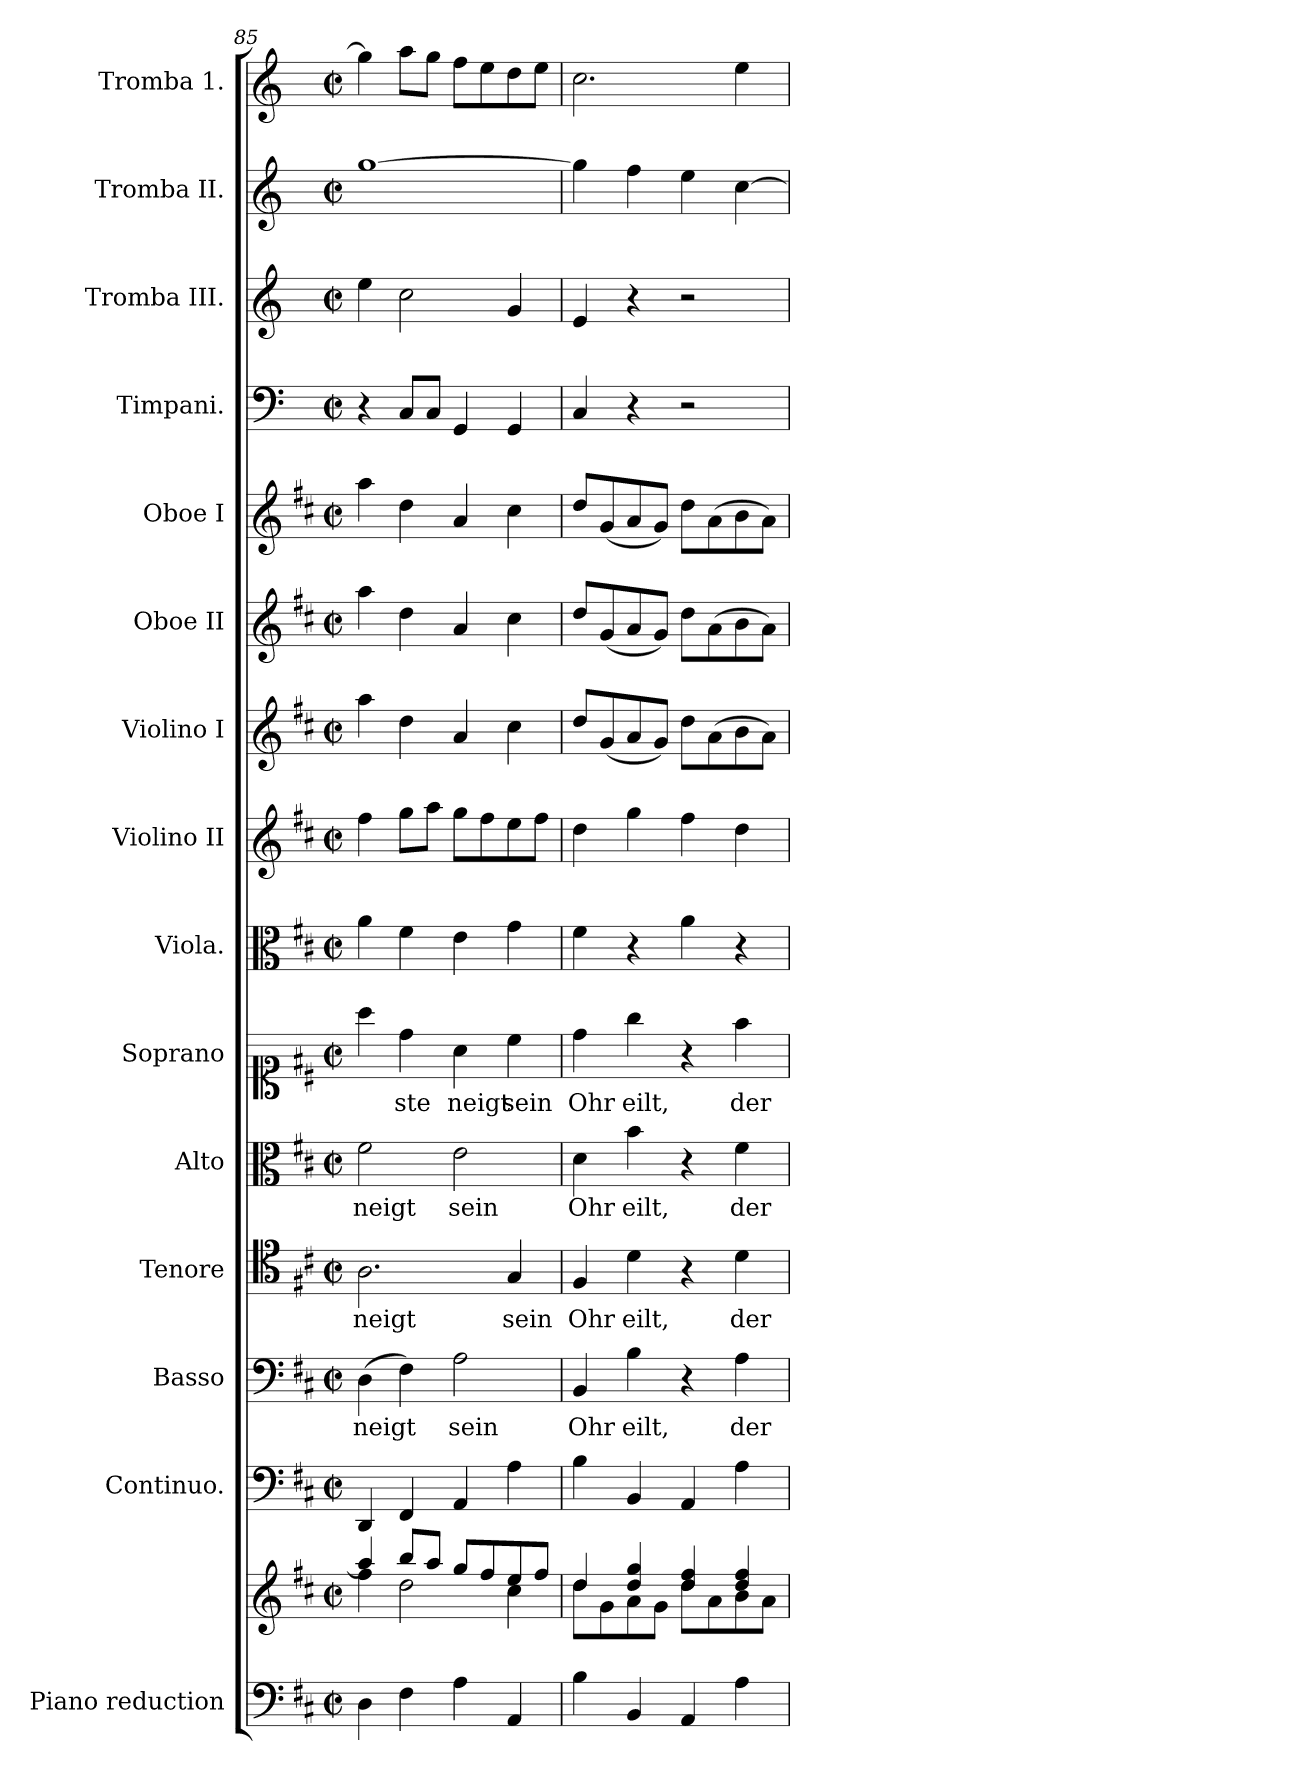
**kern	**kern	**kern	**kern	**text	**kern	**text	**kern	**text	**kern	**text	**kern	**kern	**kern	**kern	**kern	**kern	**kern	**kern	**kern
*part15	*part15	*part14	*part13	*part13	*part12	*part12	*part11	*part11	*part10	*part10	*part9	*part8	*part7	*part6	*part5	*part4	*part3	*part2	*part1
*staff16	*staff15	*staff14	*staff13	*staff13	*staff12	*staff12	*staff11	*staff11	*staff10	*staff10	*staff9	*staff8	*staff7	*staff6	*staff5	*staff4	*staff3	*staff2	*staff1
*I"Piano reduction	*	*I"Continuo.	*I"Basso	*	*I"Tenore	*	*I"Alto	*	*I"Soprano	*	*I"Viola.	*I"Violino II	*I"Violino I	*I"Oboe II	*I"Oboe I	*I"Timpani.	*I"Tromba III.	*I"Tromba II.	*I"Tromba 1.
*I'Pno	*	*	*	*	*	*	*	*	*	*	*I'Vla	*	*I'Vln	*I'Ob	*I'Ob	*I'Timp	*	*	*
*clefF4	*clefG2	*clefF4	*clefF4	*	*clefC4	*	*clefC3	*	*clefC1	*	*clefC3	*clefG2	*clefG2	*clefG2	*clefG2	*clefF4	*clefG2	*clefG2	*clefG2
*	*	*	*	*	*	*	*	*	*	*	*	*	*	*	*	*ITrd-1c-2	*ITrd-1c-2	*ITrd-1c-2	*ITrd-1c-2
*k[f#c#]	*k[f#c#]	*k[f#c#]	*k[f#c#]	*	*k[f#c#]	*	*k[f#c#]	*	*k[f#c#]	*	*k[f#c#]	*k[f#c#]	*k[f#c#]	*k[f#c#]	*k[f#c#]	*k[f#c#]	*k[f#c#]	*k[f#c#]	*k[f#c#]
*M2/2	*M2/2	*M2/2	*M2/2	*	*M2/2	*	*M2/2	*	*M2/2	*	*M2/2	*M2/2	*M2/2	*M2/2	*M2/2	*M2/2	*M2/2	*M2/2	*M2/2
*met(c|)	*met(c|)	*met(c|)	*met(c|)	*	*met(c|)	*	*met(c|)	*	*met(c|)	*	*met(c|)	*met(c|)	*met(c|)	*met(c|)	*met(c|)	*met(c|)	*met(c|)	*met(c|)	*met(c|)
=85	=85	=85	=85	=85	=85	=85	=85	=85	=85	=85	=85	=85	=85	=85	=85	=85	=85	=85	=85
*	*^	*	*	*	*	*	*	*	*	*	*	*	*	*	*	*	*	*	*
!	!	!	!	!	!LO:LY:b	!	!LO:LY:b	!	!LO:LY:b	!	!	!	!	!	!	!	!	!	!	!
4D\	4aa/]	4ff#\	4DD/	(4D\	neigt	2.A\	neigt	2f#\	neigt	4aa\	.	4a\	4ff#\	4aa\	4aa\	4aa\	4r	4ff#\	[1aa	4aa\]
!	!	!	!	!	!	!	!	!	!	!	!LO:LY:b	!	!	!	!	!	!	!	!	!
4F#\	8bb/L	2dd\	4FF#/	4F#\)	.	.	.	.	.	4dd\	-ste	4f#\	8gg\L	4dd\	4dd\	4dd\	8D/L	2dd\	.	8bb\L
.	8aa/J	.	.	.	.	.	.	.	.	.	.	.	8aa\J	.	.	.	8D/J	.	.	8aa\J
!	!	!	!	!	!LO:LY:b	!	!	!	!LO:LY:b	!	!LO:LY:b	!	!	!	!	!	!	!	!	!
4A\	8gg/L	.	4AA/	2A\	sein	.	.	2e\	sein	4a\	neigt	4e\	8gg\L	4a/	4a/	4a/	4AA/	.	.	8gg\L
.	8ff#/	.	.	.	.	.	.	.	.	.	.	.	8ff#\	.	.	.	.	.	.	8ff#\
!	!	!	!	!	!	!	!LO:LY:b	!	!	!	!LO:LY:b	!	!	!	!	!	!	!	!	!
4AA/	8ee/	4cc#\	4A\	.	.	4G/	sein	.	.	4cc#\	sein	4g\	8ee\	4cc#\	4cc#\	4cc#\	4AA/	4a/	.	8ee\
.	8ff#/J	.	.	.	.	.	.	.	.	.	.	.	8ff#\J	.	.	.	.	.	.	8ff#\J
=86	=86	=86	=86	=86	=86	=86	=86	=86	=86	=86	=86	=86	=86	=86	=86	=86	=86	=86	=86	=86
!	!	!	!	!	!LO:LY:b	!	!LO:LY:b	!	!LO:LY:b	!	!LO:LY:b	!	!	!	!	!	!	!	!	!
4B\	4dd/	8dd\L	4B\	4BB/	Ohr	4F#/	Ohr	4d\	Ohr	4dd\	Ohr	4f#\	4dd\	8dd/L	8dd/L	8dd/L	4D/	4f#/	4aa\]	2.dd\
.	.	8g\	.	.	.	.	.	.	.	.	.	.	.	(8g/	(8g/	(8g/	.	.	.	.
!	!	!	!	!	!LO:LY:b	!	!LO:LY:b	!	!LO:LY:b	!	!LO:LY:b	!	!	!	!	!	!	!	!	!
4BB/	4dd/ 4gg/	8a\	4BB/	4B\	eilt,	4d\	eilt,	4b\	eilt,	4gg\	eilt,	4r	4gg\	8a/	8a/	8a/	4r	4r	4gg\	.
.	.	8g\J	.	.	.	.	.	.	.	.	.	.	.	8g/J)	8g/J)	8g/J)	.	.	.	.
4AA/	4dd/ 4ff#/	8dd\L	4AA/	4r	.	4r	.	4r	.	4r	.	4a\	4ff#\	8dd\L	8dd\L	8dd\L	2r	2r	4ff#\	.
.	.	8a\	.	.	.	.	.	.	.	.	.	.	.	(8a\	(8a\	(8a\	.	.	.	.
!	!	!	!	!	!LO:LY:b	!	!LO:LY:b	!	!LO:LY:b	!	!LO:LY:b	!	!	!	!	!	!	!	!	!
4A\	4dd/ 4ff#/	8b\	4A\	4A\	der	4d\	der	4f#\	der	4ff#\	der	4r	4dd\	8b\	8b\	8b\	.	.	[4dd\	4ff#\
.	.	8a\J	.	.	.	.	.	.	.	.	.	.	.	8a\J)	8a\J)	8a\J)	.	.	.	.
*	*v	*v	*	*	*	*	*	*	*	*	*	*	*	*	*	*	*	*	*	*
=	=	=	=	=	=	=	=	=	=	=	=	=	=	=	=	=	=	=	=
*-	*-	*-	*-	*-	*-	*-	*-	*-	*-	*-	*-	*-	*-	*-	*-	*-	*-	*-	*-
